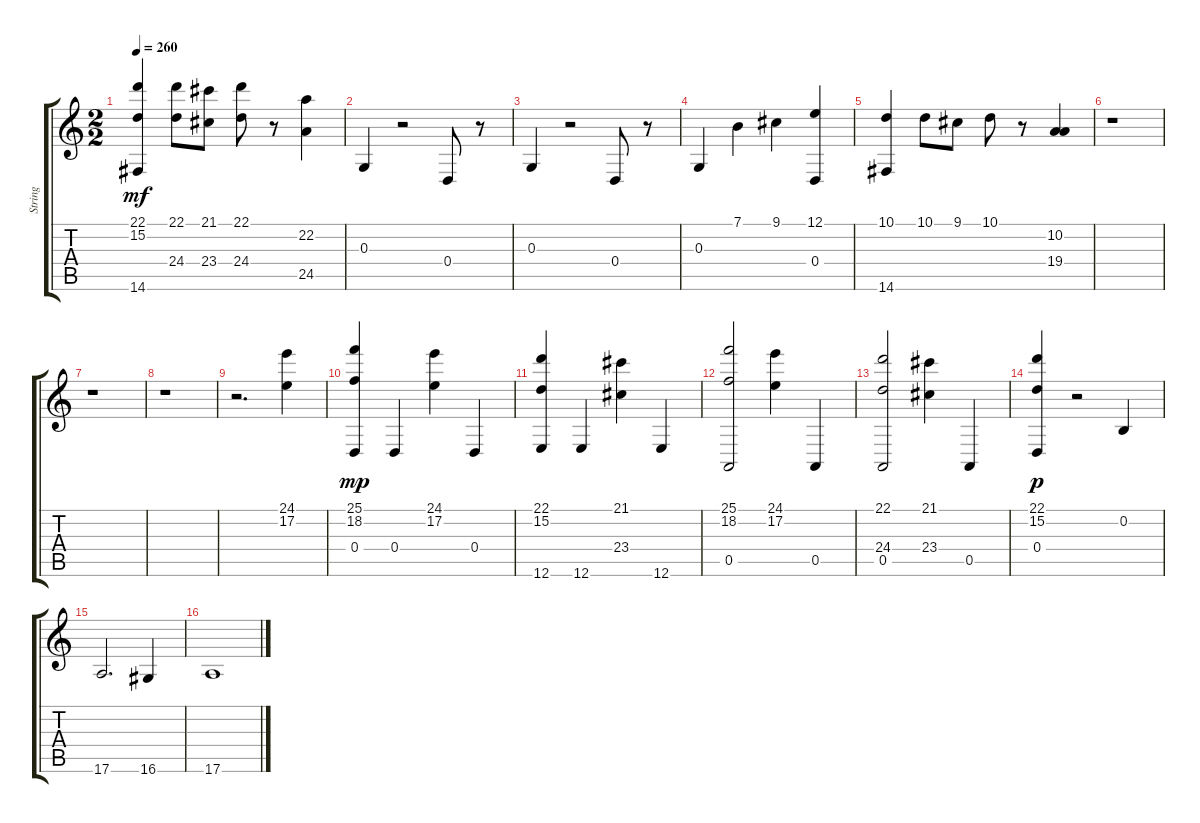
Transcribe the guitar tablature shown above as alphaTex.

\track ("String " "String ") {instrument stringensemble1}
\staff {score tabs}
\tuning (E4 B3 G3 D3 A2 E2) {hide}
\ts (2 2)
\tempo 260
\clef g2
\ks c
(22.1 15.2 14.6).4{dy mf} (22.1 24.4).8 (21.1 23.4).8 (22.1 24.4).8 r.8 (22.2 24.5).4 |
0.3.4 r.2 0.4.8 r.8 |
0.3.4 r.2 0.4.8 r.8 |
0.3.4 7.1.4 9.1.4 (12.1 0.4).4 |
(10.1 14.6).4 10.1.8 9.1.8 10.1.8 r.8 (10.2 19.4).4 |
r.1 |
r.1 |
r.1 |
r.2{d} (24.1 17.2).4 |
(25.1 18.2 0.4).4{dy mp} 0.4.4 (24.1 17.2).4 0.4.4 |
(22.1 15.2 12.6).4 12.6.4 (21.1 23.4).4 12.6.4 |
(25.1 18.2 0.5).2 (24.1 17.2).4 0.5.4 |
(22.1 24.4 0.5).2 (21.1 23.4).4 0.5.4 |
(22.1 15.2 0.4).4{dy p} r.2 0.2.4 |
17.6.2{d} 16.6.4 |
17.6.1
